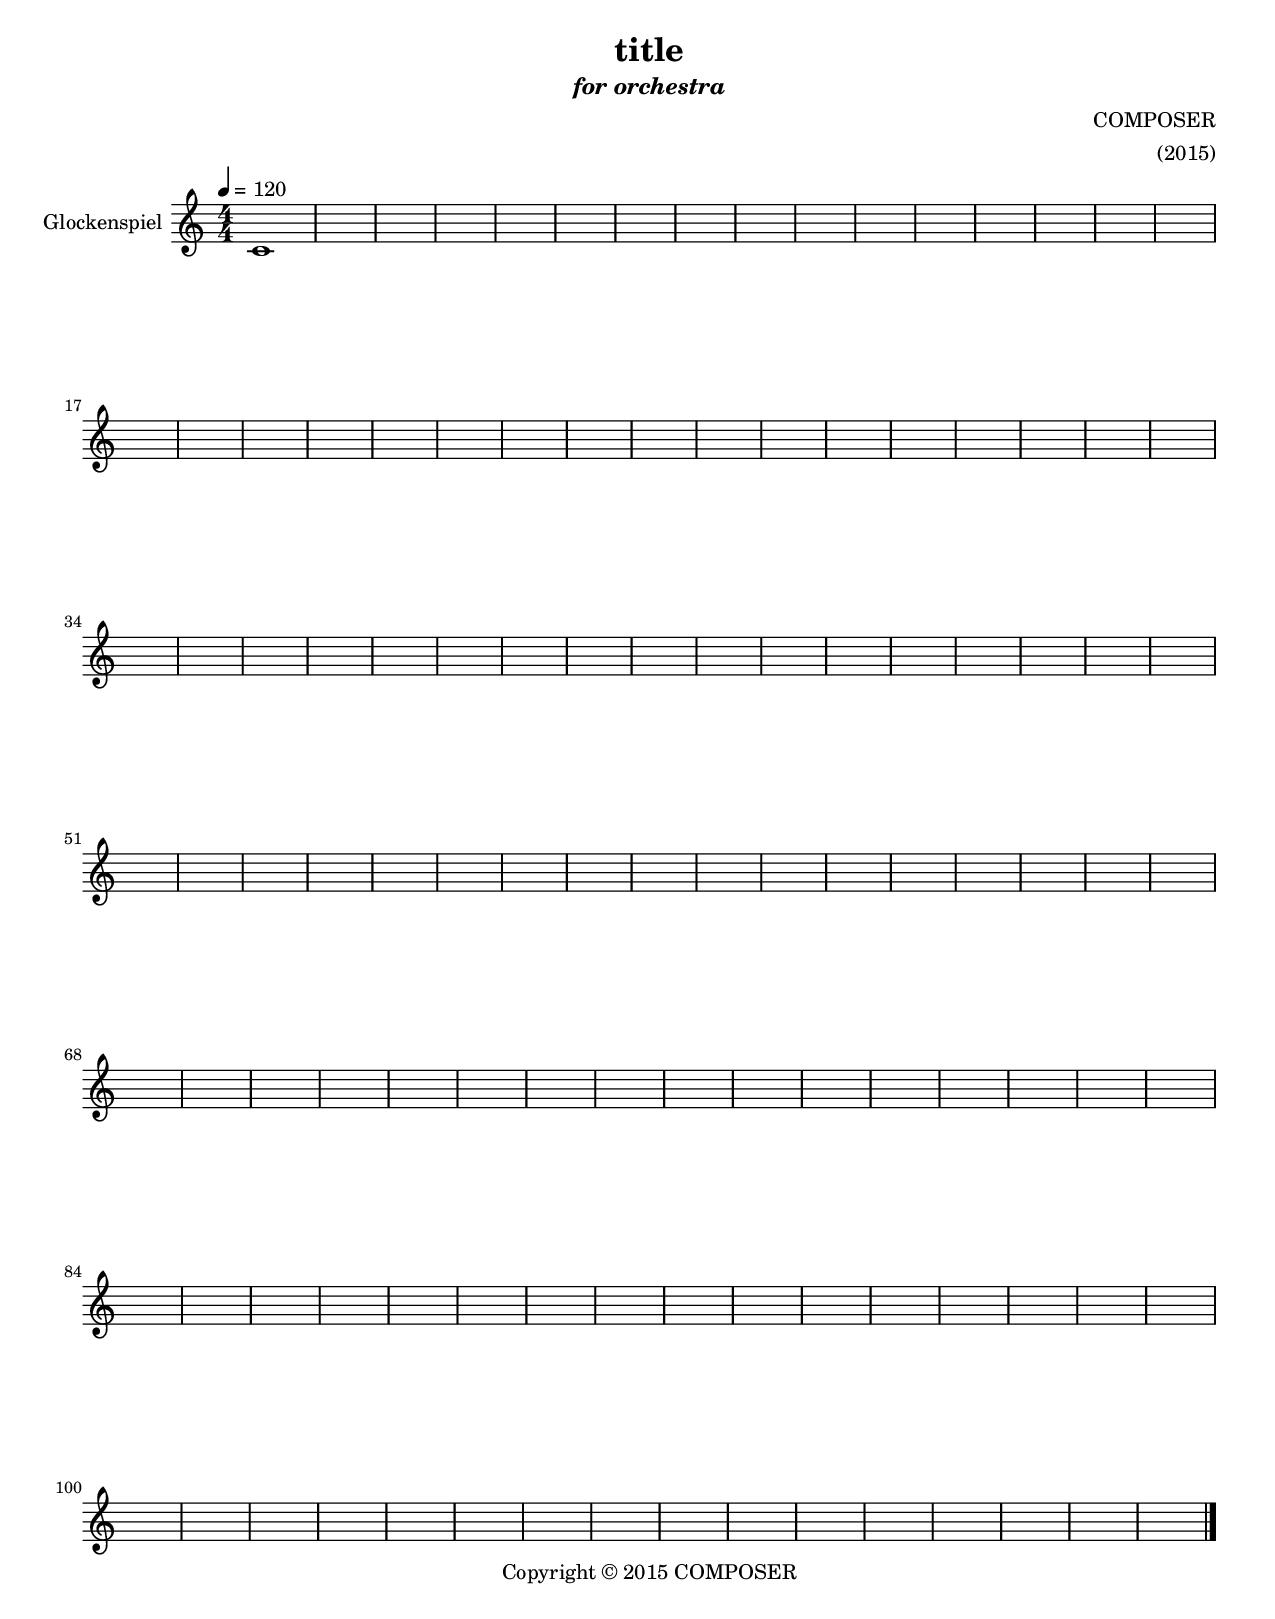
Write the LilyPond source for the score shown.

\version "2.18.2"

#(set-global-staff-size 18)
#(set-default-paper-size "letter")

\header {
  title = "title"
  subtitle = \markup { \italic "for orchestra" }
  dedication = ""
  composer = "COMPOSER"
  arranger = "(2015)"
  %piece = \markup \box {"Transposed Score"}
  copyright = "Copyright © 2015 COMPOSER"
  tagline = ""
}

\include "orchestra_metrics.ly"
\include "orchestra_notes.ly"
\include "orchestra_headings.ly"
\include "orchestra_definitions.ly"

GlockenspielHeading = {
  #(set-accidental-style 'neo-modern)
  \override Staff.Accidental #'hide-tied-accidental-after-break = ##t
  \set Staff.instrumentName = \markup \concat {"Glockenspiel" " "}
}

\score {
  <<
    %\override Score.BarNumber #'break-visibility = ##(#t #t #t)
    %\override Score.BarNumber #'break-visibility = #end-of-line-invisible
    \override Score.Stem #'stemlet-length = #0.75
    \override Score.StaffSymbol.layer = #4
    \override Score.TimeSignature.layer = #3
    \new Staff = "glockenspiel" \with {
      \override VerticalAxisGroup #'remove-empty = ##f
    }
    << \Metrics \GlockenspielHeading \GlockenspielNotes >>
  >>
  \layout {
    \context { \RemoveEmptyStaffContext }
    \context { \Staff \override TimeSignature.style = #'numbered \accidentalStyle "neo-modern"  }
  }
  %\midi { }
}

\paper {
  %two-sided = ##t
  page-limit-inter-system-space = ##t
  ragged-bottom = ##f
  ragged-last-bottom = ##f
  page-limit-inter-system-space-factor = 1.3
  top-margin = 1\cm
  inner-margin = 2\cm
  outer-margin = 1.6\cm
  left-margin = 1.4\cm
  %system-separator-markup = \slashSeparator
  %max-systems-per-page = 1
}
